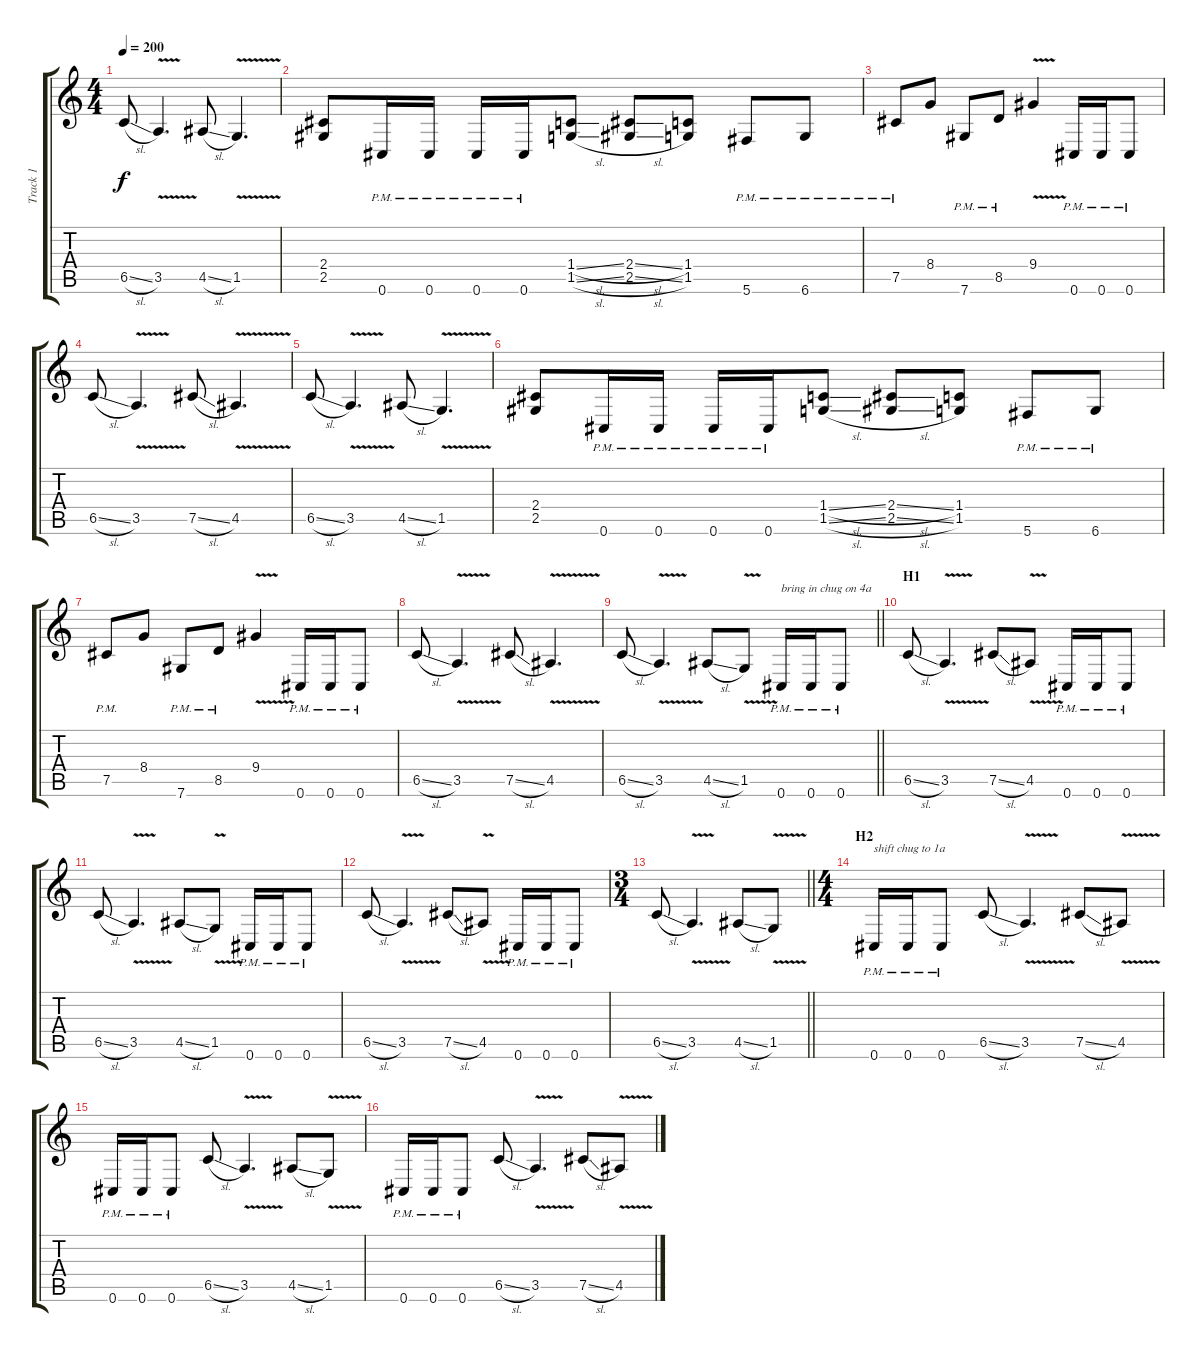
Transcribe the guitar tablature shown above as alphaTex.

\track ("Track 1" "Track 1") {instrument distortionguitar}
\staff {score tabs}
\tuning (Db4 Ab3 E3 B2 Gb2 Db2) {hide}
\ts (4 4)
\tempo 200
\clef g2
\ks c
6.5{sl}.8{dy f} 3.5{v}.4{d} 4.5{sl}.8 1.5{v}.4{d} |
(2.4 2.5).8 0.6{pm}.16 0.6{pm}.16 0.6{pm}.16 0.6{pm}.16 (1.4{sl} 1.5{sl}).8 (2.4{sl} 2.5{sl}).8 (1.4 1.5).8 5.6{pm}.8 6.6{pm}.8 |
7.5{pm}.8 8.4.8 7.6{pm}.8 8.5{pm}.8 9.4{v}.4 0.6{pm}.16 0.6{pm}.16 0.6{pm}.8 |
6.5{sl}.8 3.5{v}.4{d} 7.5{sl}.8 4.5{v}.4{d} |
6.5{sl}.8 3.5{v}.4{d} 4.5{sl}.8 1.5{v}.4{d} |
(2.4 2.5).8 0.6{pm}.16 0.6{pm}.16 0.6{pm}.16 0.6{pm}.16 (1.4{sl} 1.5{sl}).8 (2.4{sl} 2.5{sl}).8 (1.4 1.5).8 5.6{pm}.8 6.6{pm}.8 |
7.5{pm}.8 8.4.8 7.6{pm}.8 8.5{pm}.8 9.4{v}.4 0.6{pm}.16 0.6{pm}.16 0.6{pm}.8 |
6.5{sl}.8 3.5{v}.4{d} 7.5{sl}.8 4.5{v}.4{d} |
\barLineRight lightlight
6.5{sl}.8 3.5{v}.4{d} 4.5{sl}.8 1.5{v}.8 0.6{pm}.16{txt "bring in chug on 4a"} 0.6{pm}.16 0.6{pm}.8 |
\section ("" "H1")
6.5{sl}.8 3.5{v}.4{d} 7.5{sl}.8 4.5{v}.8 0.6{pm}.16 0.6{pm}.16 0.6{pm}.8 |
6.5{sl}.8 3.5{v}.4{d} 4.5{sl}.8 1.5{v}.8 0.6{pm}.16 0.6{pm}.16 0.6{pm}.8 |
6.5{sl}.8 3.5{v}.4{d} 7.5{sl}.8 4.5{v}.8 0.6{pm}.16 0.6{pm}.16 0.6{pm}.8 |
\ts (3 4)
\barLineRight lightlight
6.5{sl}.8 3.5{v}.4{d} 4.5{sl}.8 1.5{v}.8 |
\ts (4 4)
\section ("" "H2")
0.6{pm}.16{txt "shift chug to 1a"} 0.6{pm}.16 0.6{pm}.8 6.5{sl}.8 3.5{v}.4{d} 7.5{sl}.8 4.5{v}.8 |
0.6{pm}.16 0.6{pm}.16 0.6{pm}.8 6.5{sl}.8 3.5{v}.4{d} 4.5{sl}.8 1.5{v}.8 |
0.6{pm}.16 0.6{pm}.16 0.6{pm}.8 6.5{sl}.8 3.5{v}.4{d} 7.5{sl}.8 4.5{v}.8
